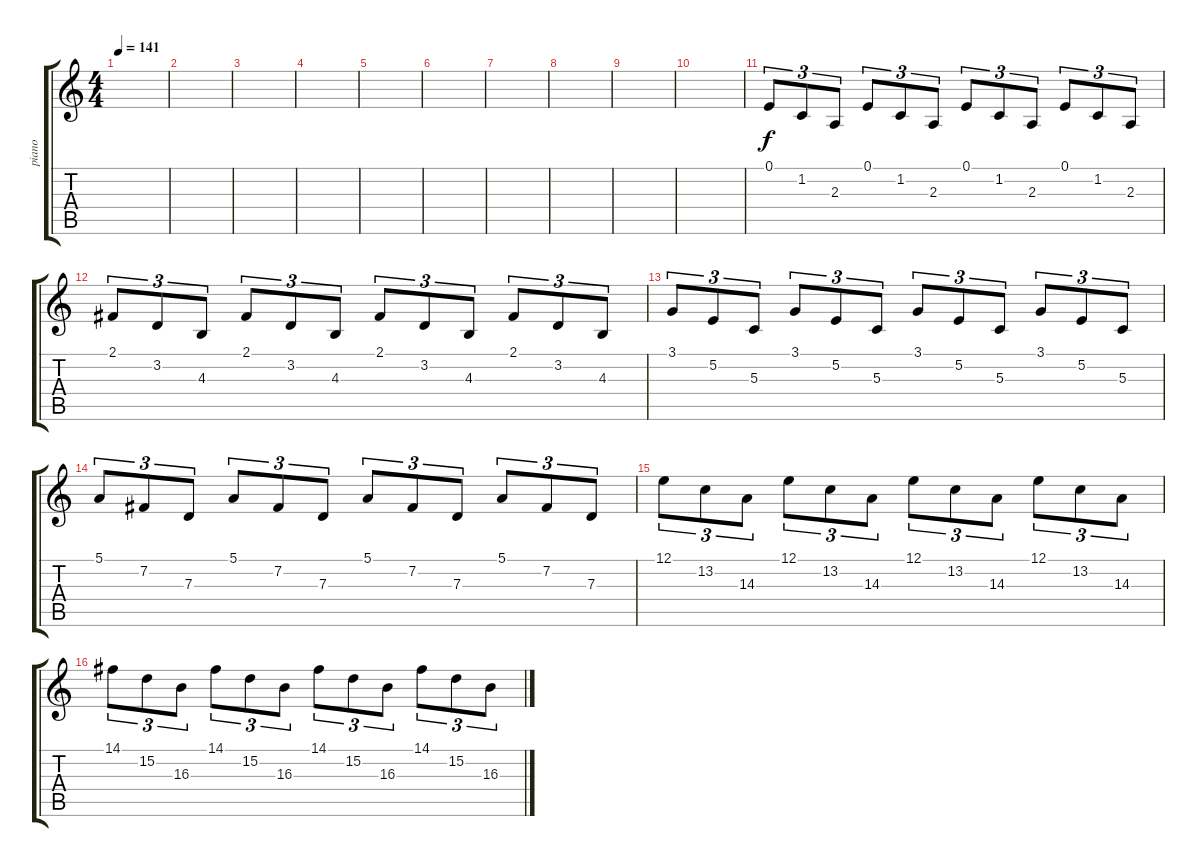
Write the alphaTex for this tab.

\track ("piano" "piano") {instrument acousticgrandpiano}
\staff {score tabs}
\tuning (E4 B3 G3 D3 A2 E2) {hide}
\ts (4 4)
\tempo 141
\clef g2
\ks c
|
|
|
|
|
|
|
|
|
|
0.1.8{tu (3 2)} 1.2.8{tu (3 2)} 2.3.8{tu (3 2)} 0.1.8{tu (3 2)} 1.2.8{tu (3 2)} 2.3.8{tu (3 2)} 0.1.8{tu (3 2)} 1.2.8{tu (3 2)} 2.3.8{tu (3 2)} 0.1.8{tu (3 2)} 1.2.8{tu (3 2)} 2.3.8{tu (3 2)} |
2.1.8{tu (3 2)} 3.2.8{tu (3 2)} 4.3.8{tu (3 2)} 2.1.8{tu (3 2)} 3.2.8{tu (3 2)} 4.3.8{tu (3 2)} 2.1.8{tu (3 2)} 3.2.8{tu (3 2)} 4.3.8{tu (3 2)} 2.1.8{tu (3 2)} 3.2.8{tu (3 2)} 4.3.8{tu (3 2)} |
3.1.8{tu (3 2)} 5.2.8{tu (3 2)} 5.3.8{tu (3 2)} 3.1.8{tu (3 2)} 5.2.8{tu (3 2)} 5.3.8{tu (3 2)} 3.1.8{tu (3 2)} 5.2.8{tu (3 2)} 5.3.8{tu (3 2)} 3.1.8{tu (3 2)} 5.2.8{tu (3 2)} 5.3.8{tu (3 2)} |
5.1.8{tu (3 2)} 7.2.8{tu (3 2)} 7.3.8{tu (3 2)} 5.1.8{tu (3 2)} 7.2.8{tu (3 2)} 7.3.8{tu (3 2)} 5.1.8{tu (3 2)} 7.2.8{tu (3 2)} 7.3.8{tu (3 2)} 5.1.8{tu (3 2)} 7.2.8{tu (3 2)} 7.3.8{tu (3 2)} |
12.1.8{tu (3 2)} 13.2.8{tu (3 2)} 14.3.8{tu (3 2)} 12.1.8{tu (3 2)} 13.2.8{tu (3 2)} 14.3.8{tu (3 2)} 12.1.8{tu (3 2)} 13.2.8{tu (3 2)} 14.3.8{tu (3 2)} 12.1.8{tu (3 2)} 13.2.8{tu (3 2)} 14.3.8{tu (3 2)} |
14.1.8{tu (3 2)} 15.2.8{tu (3 2)} 16.3.8{tu (3 2)} 14.1.8{tu (3 2)} 15.2.8{tu (3 2)} 16.3.8{tu (3 2)} 14.1.8{tu (3 2)} 15.2.8{tu (3 2)} 16.3.8{tu (3 2)} 14.1.8{tu (3 2)} 15.2.8{tu (3 2)} 16.3.8{tu (3 2)}
